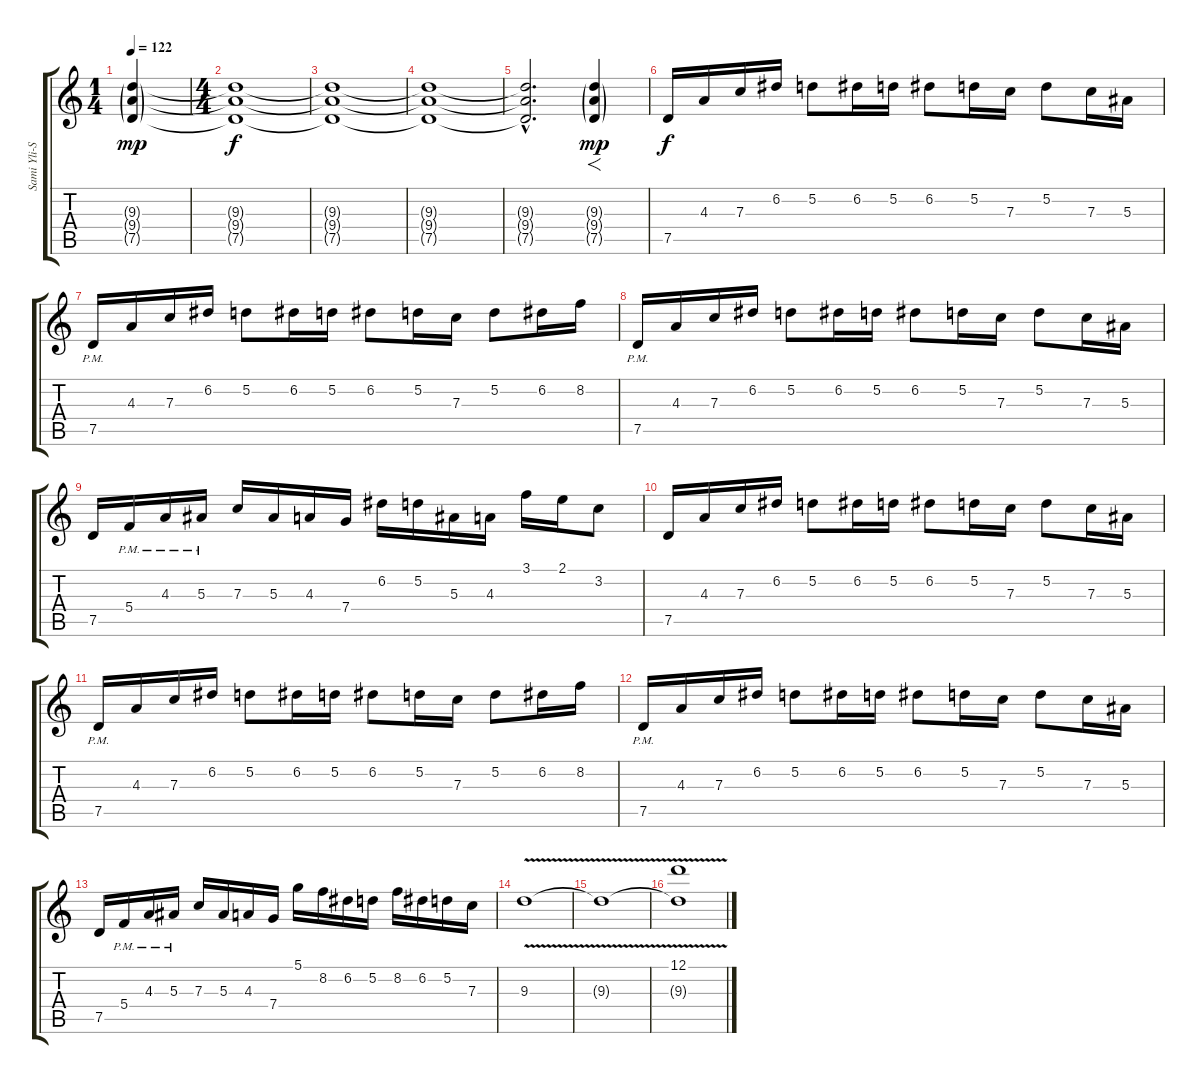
\track ("Sami Yli-Sirniö" "Sami Yli-S") {instrument distortionguitar}
\staff {score tabs}
\tuning (D4 A3 F3 C3 G2 D2) {hide}
\ts (1 4)
\tempo 122
\clef g2
\ks c
(9.3{g} 9.4{g} 7.5{g}).4{dy mp volume 0 instrument distortionguitar} |
\ts (4 4)
(9.3{t} 9.4{t} 7.5{t}).1{dy f} |
(9.3{t} 9.4{t} 7.5{t}).1 |
(9.3{t} 9.4{t} 7.5{t}).1 |
(9.3{hac t} 9.4{hac t} 7.5{hac t}).2{d} (9.3{g} 9.4{g} 7.5{g}).4{f dy mp volume 13} |
7.5.16{dy f volume 13} 4.3.16 7.3.16 6.2.16 5.2.8 6.2.16 5.2.16 6.2.8 5.2.16 7.3.16 5.2.8 7.3.16 5.3.16 |
7.5{pm}.16 4.3.16 7.3.16 6.2.16 5.2.8 6.2.16 5.2.16 6.2.8 5.2.16 7.3.16 5.2.8 6.2.16 8.2.16 |
7.5{pm}.16 4.3.16 7.3.16 6.2.16 5.2.8 6.2.16 5.2.16 6.2.8 5.2.16 7.3.16 5.2.8 7.3.16 5.3.16 |
7.5.16 5.4{pm}.16 4.3{pm}.16 5.3{pm}.16 7.3.16 5.3.16 4.3.16 7.4.16 6.2.16 5.2.16 5.3.16 4.3.16 3.1.16 2.1.16 3.2.8 |
7.5.16 4.3.16 7.3.16 6.2.16 5.2.8 6.2.16 5.2.16 6.2.8 5.2.16 7.3.16 5.2.8 7.3.16 5.3.16 |
7.5{pm}.16 4.3.16 7.3.16 6.2.16 5.2.8 6.2.16 5.2.16 6.2.8 5.2.16 7.3.16 5.2.8 6.2.16 8.2.16 |
7.5{pm}.16 4.3.16 7.3.16 6.2.16 5.2.8 6.2.16 5.2.16 6.2.8 5.2.16 7.3.16 5.2.8 7.3.16 5.3.16 |
7.5.16 5.4{pm}.16 4.3{pm}.16 5.3{pm}.16 7.3.16 5.3.16 4.3.16 7.4.16 5.1.16 8.2.16 6.2.16 5.2.16 8.2.16 6.2.16 5.2.16 7.3.16 |
9.3{v}.1 |
9.3{t}.1 |
(12.1{v} 9.3{t}).1
